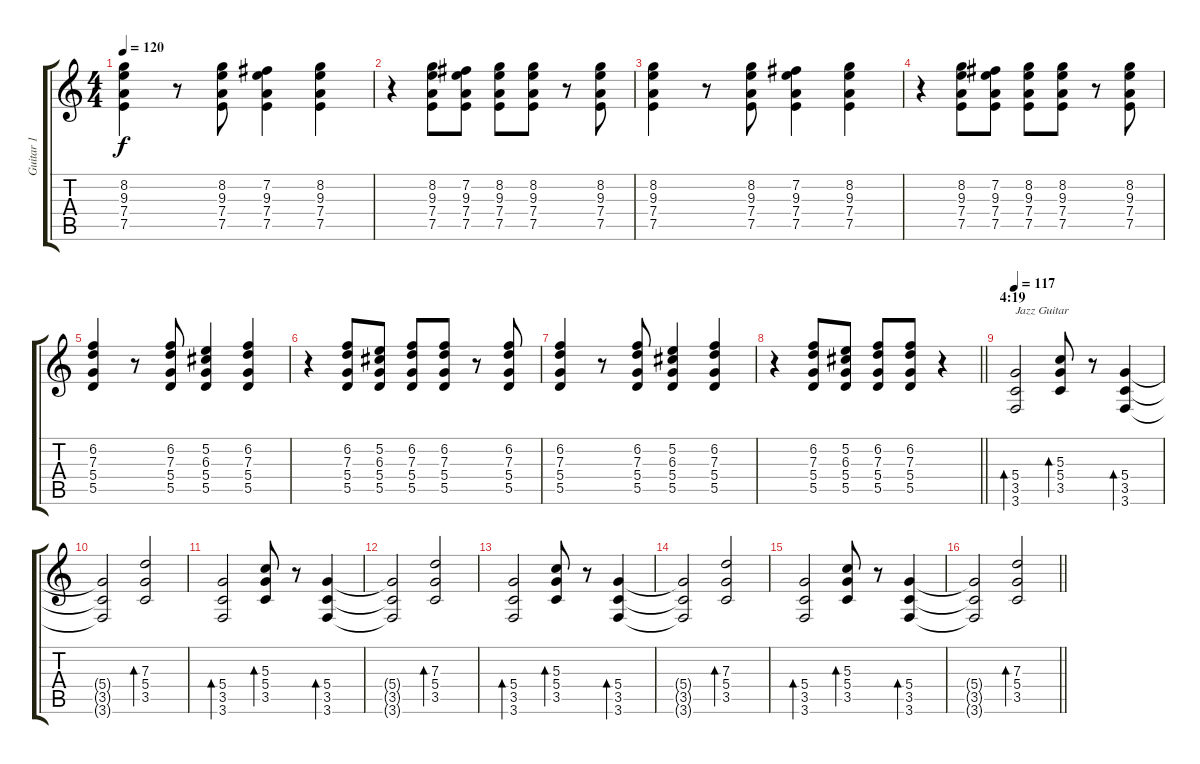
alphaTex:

\track ("Guitar 1" "Guitar 1") {instrument acousticguitarsteel}
\staff {score tabs}
\tuning (E4 B3 G3 D3 A2 D2) {hide}
\ts (4 4)
\tempo 120
\clef g2
\ks c
(8.2 9.3 7.4 7.5).4{dy f} r.8 (8.2 9.3 7.4 7.5).8 (7.2 9.3 7.4 7.5).4 (8.2 9.3 7.4 7.5).4 |
r.4 (8.2 9.3 7.4 7.5).8 (7.2 9.3 7.4 7.5).8 (8.2 9.3 7.4 7.5).8 (8.2 9.3 7.4 7.5).8 r.8 (8.2 9.3 7.4 7.5).8 |
(8.2 9.3 7.4 7.5).4 r.8 (8.2 9.3 7.4 7.5).8 (7.2 9.3 7.4 7.5).4 (8.2 9.3 7.4 7.5).4 |
r.4 (8.2 9.3 7.4 7.5).8 (7.2 9.3 7.4 7.5).8 (8.2 9.3 7.4 7.5).8 (8.2 9.3 7.4 7.5).8 r.8 (8.2 9.3 7.4 7.5).8 |
(6.2 7.3 5.4 5.5).4 r.8 (6.2 7.3 5.4 5.5).8 (5.2 6.3 5.4 5.5).4 (6.2 7.3 5.4 5.5).4 |
r.4 (6.2 7.3 5.4 5.5).8 (5.2 6.3 5.4 5.5).8 (6.2 7.3 5.4 5.5).8 (6.2 7.3 5.4 5.5).8 r.8 (6.2 7.3 5.4 5.5).8 |
(6.2 7.3 5.4 5.5).4 r.8 (6.2 7.3 5.4 5.5).8 (5.2 6.3 5.4 5.5).4 (6.2 7.3 5.4 5.5).4 |
\barLineRight lightlight
r.4 (6.2 7.3 5.4 5.5).8 (5.2 6.3 5.4 5.5).8 (6.2 7.3 5.4 5.5).8 (6.2 7.3 5.4 5.5).8 r.4 |
\section ("" "4:19")
\tempo 117
(5.4 3.5 3.6).2{bd 240 txt "Jazz Guitar" instrument electricguitarjazz} (5.3 5.4 3.5).8{bd 120} r.8 (5.4 3.5 3.6).4{bd 120} |
(5.4{t} 3.5{t} 3.6{t}).2 (7.3 5.4 3.5).2{bd 240} |
(5.4 3.5 3.6).2{bd 240} (5.3 5.4 3.5).8{bd 120} r.8 (5.4 3.5 3.6).4{bd 120} |
(5.4{t} 3.5{t} 3.6{t}).2 (7.3 5.4 3.5).2{bd 240} |
(5.4 3.5 3.6).2{bd 240} (5.3 5.4 3.5).8{bd 120} r.8 (5.4 3.5 3.6).4{bd 120} |
(5.4{t} 3.5{t} 3.6{t}).2 (7.3 5.4 3.5).2{bd 240} |
(5.4 3.5 3.6).2{bd 240} (5.3 5.4 3.5).8{bd 120} r.8 (5.4 3.5 3.6).4{bd 120} |
\barLineRight lightlight
(5.4{t} 3.5{t} 3.6{t}).2 (7.3 5.4 3.5).2{bd 240}
